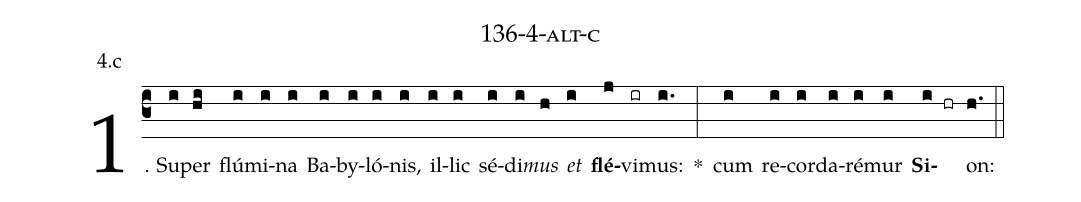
name: 136-4-alt-c;
annotation: 4.c;
%%
(c3)1. Su(i)per(hi) flú(i)mi(i)na(i) Ba(i)by(i)ló(i)nis,(i) il(i)lic(i) sé(i)di(i)<i>mus</i>(h) <i>et</i>(i) <b>flé</b>(j)vi(ir)mus:(i.) *(:) cum(i) re(i)cor(i)da(i)ré(i)mur(i) <b>Si</b>(i hr)on:(h.) (::)
